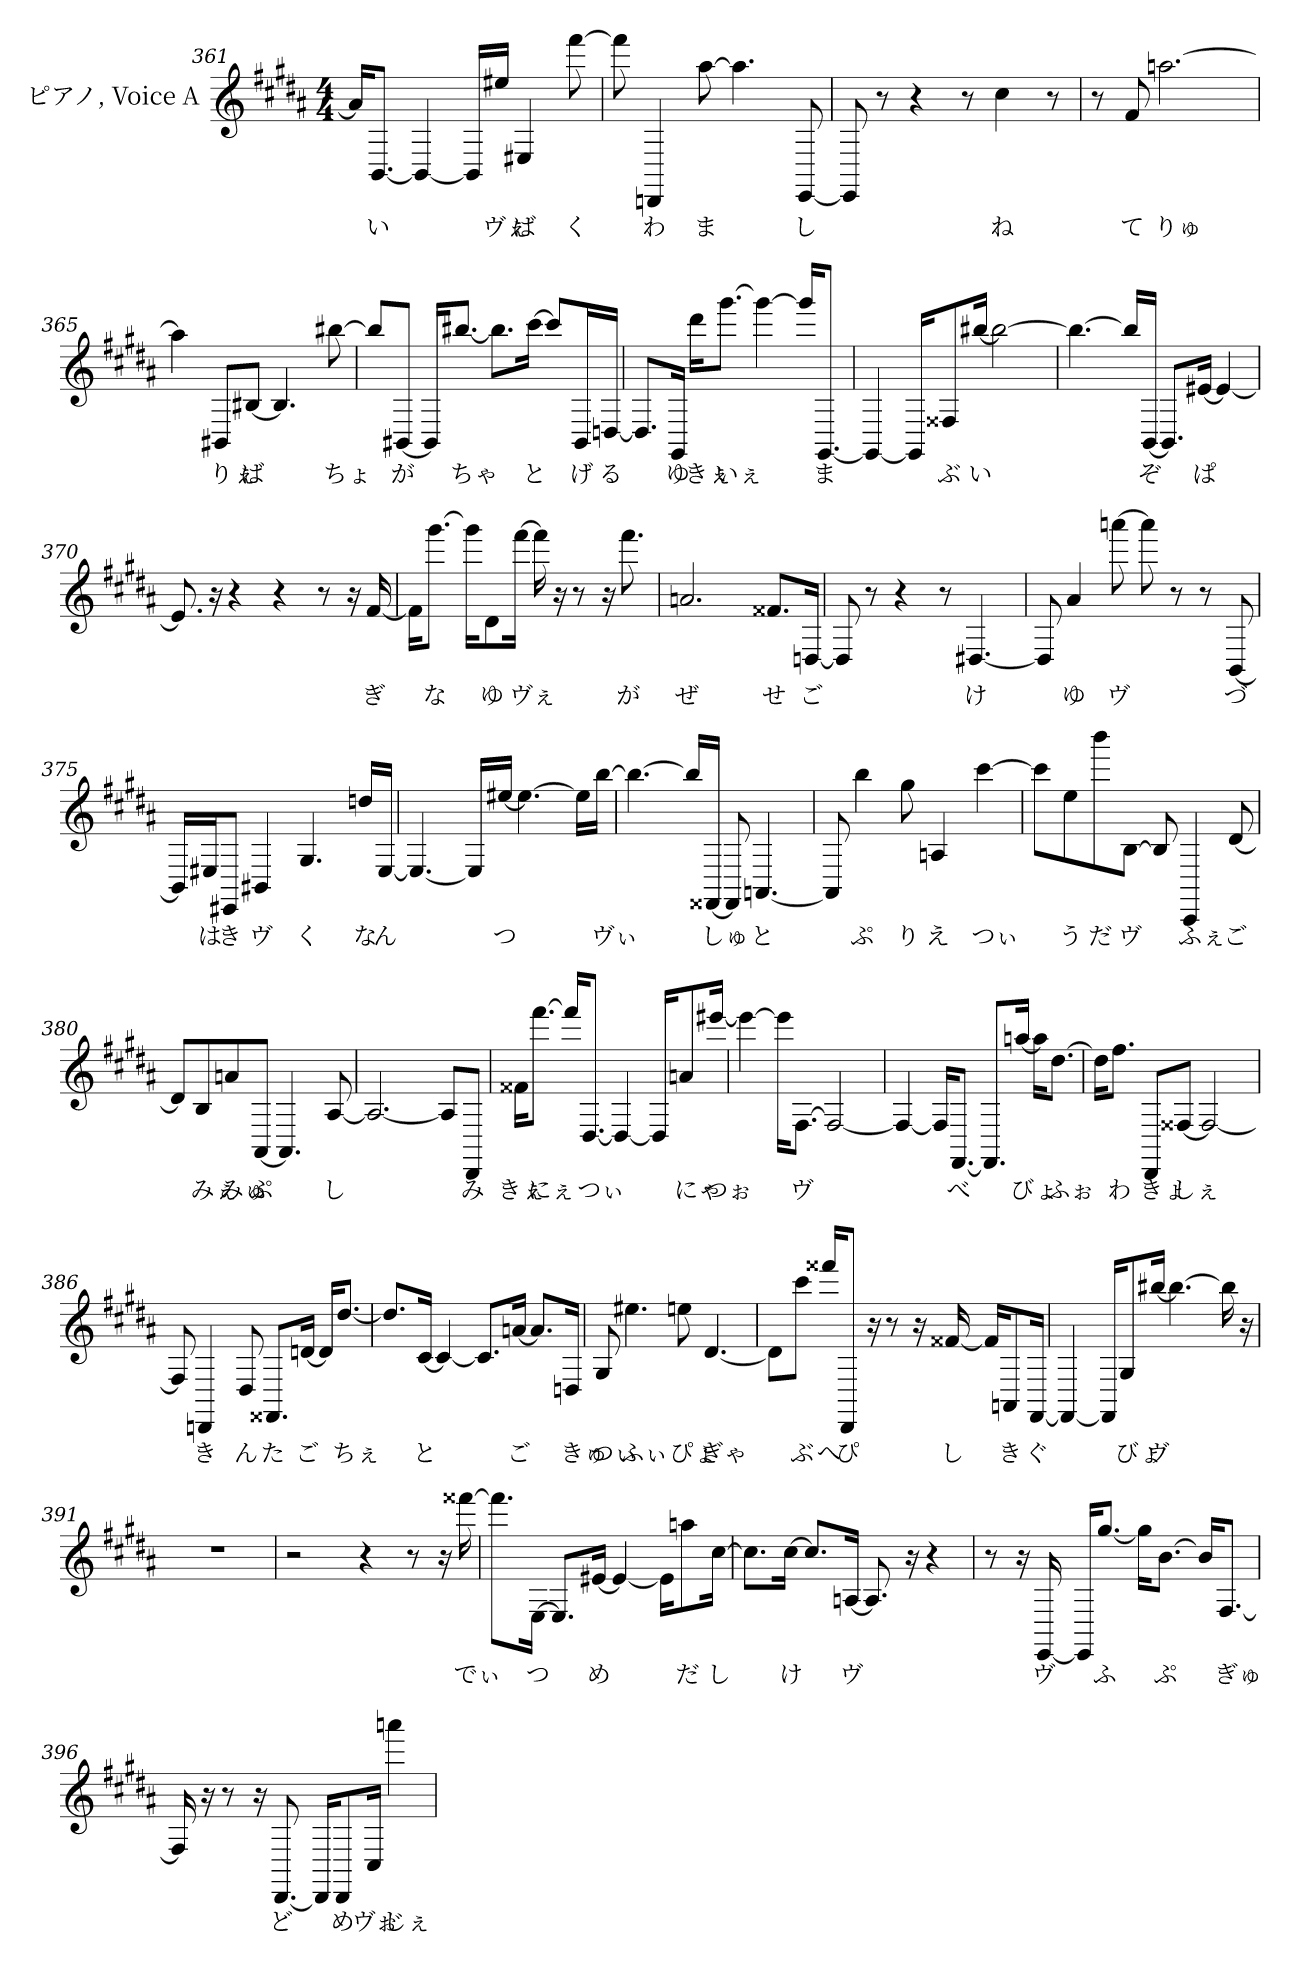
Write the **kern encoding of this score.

**kern	**text
*part1	*part1
*staff1	*staff1
*I"ピアノ, Voice A	*
*clefG2	*
*k[f#c#g#d#a#]	*
*M4/4	*
=361	=361
16a/KL]	.
!	!LO:LY:b
[8.BB/J	い
4BB/_	.
16BB/LL]	.
!	!LO:LY:b
16ee#X/JJ	ヴぇ
!	!LO:LY:b
4E#X/	ば
!	!LO:LY:b
[8fff#\	く
=362	=362
8fff#\]	.
!	!LO:LY:b
4DDn/	わ
!	!LO:LY:b
[8aa#\	ま
4.aa#\]	.
!	!LO:LY:b
[8EE/	し
=363	=363
8EE/]	.
8r	.
4r	.
8r	.
!	!LO:LY:b
4cc#\	ね
8r	.
!!LO:LB:g=z
=364	=364
8r	.
!	!LO:LY:b
8f#/	て
!	!LO:LY:b
[2.aan\	りゅ
=365	=365
4aa\]	.
!	!LO:LY:b
8BB#X/L	りぇ
!	!LO:LY:b
[8B#X/J	ば
4.B#/]	.
!	!LO:LY:b
[8bb#X\	ちょ
=366	=366
8bb#/L]	.
!	!LO:LY:b
[8BB#X/J	が
16BB#/KL]	.
!	!LO:LY:b
[8.bb#X/J	ちゃ
8.bb#\L]	.
!	!LO:LY:b
[16ccc#\Jk	と
8ccc#/L]	.
!	!LO:LY:b
16BB#/L	げ
!	!LO:LY:b
[16Dn/JJ	る
=367	=367
8.D/L]	.
!	!LO:LY:b
16GG#/Jk	ゆ
!	!LO:LY:b
16ddd#\KL	きぇ
!	!LO:LY:b
[8.ggg#\J	いぇ
4ggg#\_	.
16ggg#/KL]	.
!	!LO:LY:b
[8.GG#/J	ま
!!LO:LB:g=z
=368	=368
4GG#/_	.
16GG#/KL]	.
!	!LO:LY:b
8F##X/	ぶ
!	!LO:LY:b
[16bb#X/Jk	い
2bb#\_	.
=369	=369
4.bb#\_	.
16bb#/LL]	.
!	!LO:LY:b
[16BB/JJ	ぞ
8.BB/L]	.
!	!LO:LY:b
[16e#X/Jk	ぱ
4e#/_	.
=370	=370
8.e#/]	.
16r	.
4r	.
4r	.
8r	.
16r	.
!	!LO:LY:b
[16f#/	ぎ
=371	=371
16f#\KL]	.
!	!LO:LY:b
[8.ggg#\J	な
16ggg#\KL]	.
!	!LO:LY:b
8d#\	ゆ
!	!LO:LY:b
[16fff#\Jk	ヴぇ
16fff#\]	.
16r	.
8r	.
16r	.
!	!LO:LY:b
8.fff#\	が
=372	=372
!	!LO:LY:b
2.an/	ぜ
!	!LO:LY:b
8.f##X/L	せ
!	!LO:LY:b
[16Dn/Jk	ご
!!LO:PB:g=z
=373	=373
8D/]	.
8r	.
4r	.
8r	.
!	!LO:LY:b
[4.D#X/	け
=374	=374
8D#/]	.
!	!LO:LY:b
4a#/	ゆ
!	!LO:LY:b
[8aaan\	ヴ
8aaa\]	.
8r	.
8r	.
!	!LO:LY:b
[8BB/	づ
=375	=375
16BB/LL]	.
!	!LO:LY:b
16E#X/J	は
!	!LO:LY:b
8EE#X/J	き
!	!LO:LY:b
4BB#X/	ヴ
!	!LO:LY:b
4.G#/	く
!	!LO:LY:b
16ddn/LL	な
!	!LO:LY:b
[16E#/JJ	ん
=376	=376
4.E#/_	.
16E#/LL]	.
!	!LO:LY:b
[16ee#X/JJ	つ
4.ee#\_	.
16ee#\LL]	.
!	!LO:LY:b
[16bb\JJ	ヴぃ
!!LO:LB:g=z
=377	=377
4.bb\_	.
16bb/LL]	.
!	!LO:LY:b
[16FF##X/JJ	しゅ
8FF##/]	.
!	!LO:LY:b
[4.AAn/	と
=378	=378
8AA/]	.
!	!LO:LY:b
4bb\	ぷ
!	!LO:LY:b
8gg#\	り
!	!LO:LY:b
4An/	え
!	!LO:LY:b
[4ccc#\	つぃ
=379	=379
8ccc#\L]	.
!	!LO:LY:b
8ee\	う
!	!LO:LY:b
8bbb\	だ
!	!LO:LY:b
[8B\J	ヴ
8B/]	.
!	!LO:LY:b
4CC#/	ふぇ
!	!LO:LY:b
[8d#/	ご
=380	=380
8d#/L]	.
!	!LO:LY:b
8B/	みぇ
!	!LO:LY:b
8an/	みゅ
!	!LO:LY:b
[8AA#/J	ぷ
4.AA#/]	.
!	!LO:LY:b
[8A#/	し
=381	=381
2.A#/_	.
8A#/L]	.
!	!LO:LY:b
8DD#/J	み
!!LO:LB:g=z
=382	=382
!	!LO:LY:b
16f##X\KL	きぇ
!	!LO:LY:b
[8.fff#\J	にぇ
16fff#/KL]	.
!	!LO:LY:b
[8.D#/J	つぃ
4D#/_	.
16D#/KL]	.
!	!LO:LY:b
8an/	にゃ
!	!LO:LY:b
[16eee#X/Jk	つぉ
=383	=383
4eee#\_	.
16eee#\KL]	.
!	!LO:LY:b
[8.F#\J	ヴ
2F#/_	.
=384	=384
4F#/_	.
16F#/KL]	.
!	!LO:LY:b
[8.FF#/J	べ
8.FF#/L]	.
!	!LO:LY:b
[16aan/Jk	びょ
16aa\KL]	.
!	!LO:LY:b
[8.dd#\J	ふぉ
=385	=385
16dd#\KL]	.
!	!LO:LY:b
8.ff#\J	わ
!	!LO:LY:b
8DD#/L	きょ
!	!LO:LY:b
[8F##X/J	しぇ
2F##/_	.
!!LO:LB:g=z
=386	=386
8F##/]	.
!	!LO:LY:b
4DDn/	き
!	!LO:LY:b
8D#/	ん
!	!LO:LY:b
8.FF##X/L	た
!	!LO:LY:b
[16dn/Jk	ご
16d/KL]	.
!	!LO:LY:b
[8.dd#/J	ちぇ
=387	=387
8.dd#/L]	.
!	!LO:LY:b
[16c#/Jk	と
4c#/_	.
8.c#/L]	.
!	!LO:LY:b
[16an/Jk	ご
8.a/L]	.
!	!LO:LY:b
16Dn/Jk	きゅ
=388	=388
!	!LO:LY:b
8G#/	つぃ
!	!LO:LY:b
4.ee#X\	ふぃ
!	!LO:LY:b
8een\	ぴょ
!	!LO:LY:b
[4.d#/	ぎゃ
!!LO:LB:g=z
=389	=389
8d#\L]	.
!	!LO:LY:b
8ccc#\J	ぶ
!	!LO:LY:b
16fff##X/KL	へ
!	!LO:LY:b
8DD#/J	ぴ
16r	.
8r	.
16r	.
!	!LO:LY:b
[16f##X/	し
16f##/KL]	.
!	!LO:LY:b
8AAn/	き
!	!LO:LY:b
[16FF#/Jk	ぐ
=390	=390
4FF#/_	.
16FF#/KL]	.
!	!LO:LY:b
8G#/	びょ
!	!LO:LY:b
[16bb#X/Jk	ヴ
4.bb#\_	.
16bb#\]	.
16r	.
=391	=391
1r	.
=392	=392
2r	.
4r	.
8r	.
16r	.
!	!LO:LY:b
[16fff##X\	でぃ
=393	=393
8.fff##\L]	.
!	!LO:LY:b
[16E\Jk	つ
8.E/L]	.
!	!LO:LY:b
[16e#X/Jk	め
4e#/_	.
16e#\KL]	.
!	!LO:LY:b
8aan\	だ
!	!LO:LY:b
[16cc#\Jk	し
!!LO:LB:g=z
=394	=394
8.cc#\L]	.
!	!LO:LY:b
[16cc#\Jk	け
8.cc#/L]	.
!	!LO:LY:b
[16An/Jk	ヴ
8.A/]	.
16r	.
4r	.
=395	=395
8r	.
16r	.
!	!LO:LY:b
[16EE/	ヴ
16EE/KL]	.
!	!LO:LY:b
[8.gg#/J	ふ
16gg#\KL]	.
!	!LO:LY:b
[8.b\J	ぷ
16b/KL]	.
!	!LO:LY:b
[8.F#/J	ぎゅ
=396	=396
16F#/]	.
16r	.
8r	.
16r	.
!	!LO:LY:b
[8.DD#/	ど
16DD#/KL]	.
!	!LO:LY:b
8DD#/	め
!	!LO:LY:b
16C#/Jk	ヴぉ
!	!LO:LY:b
4aaan\	じぇ
=	=
*-	*-
